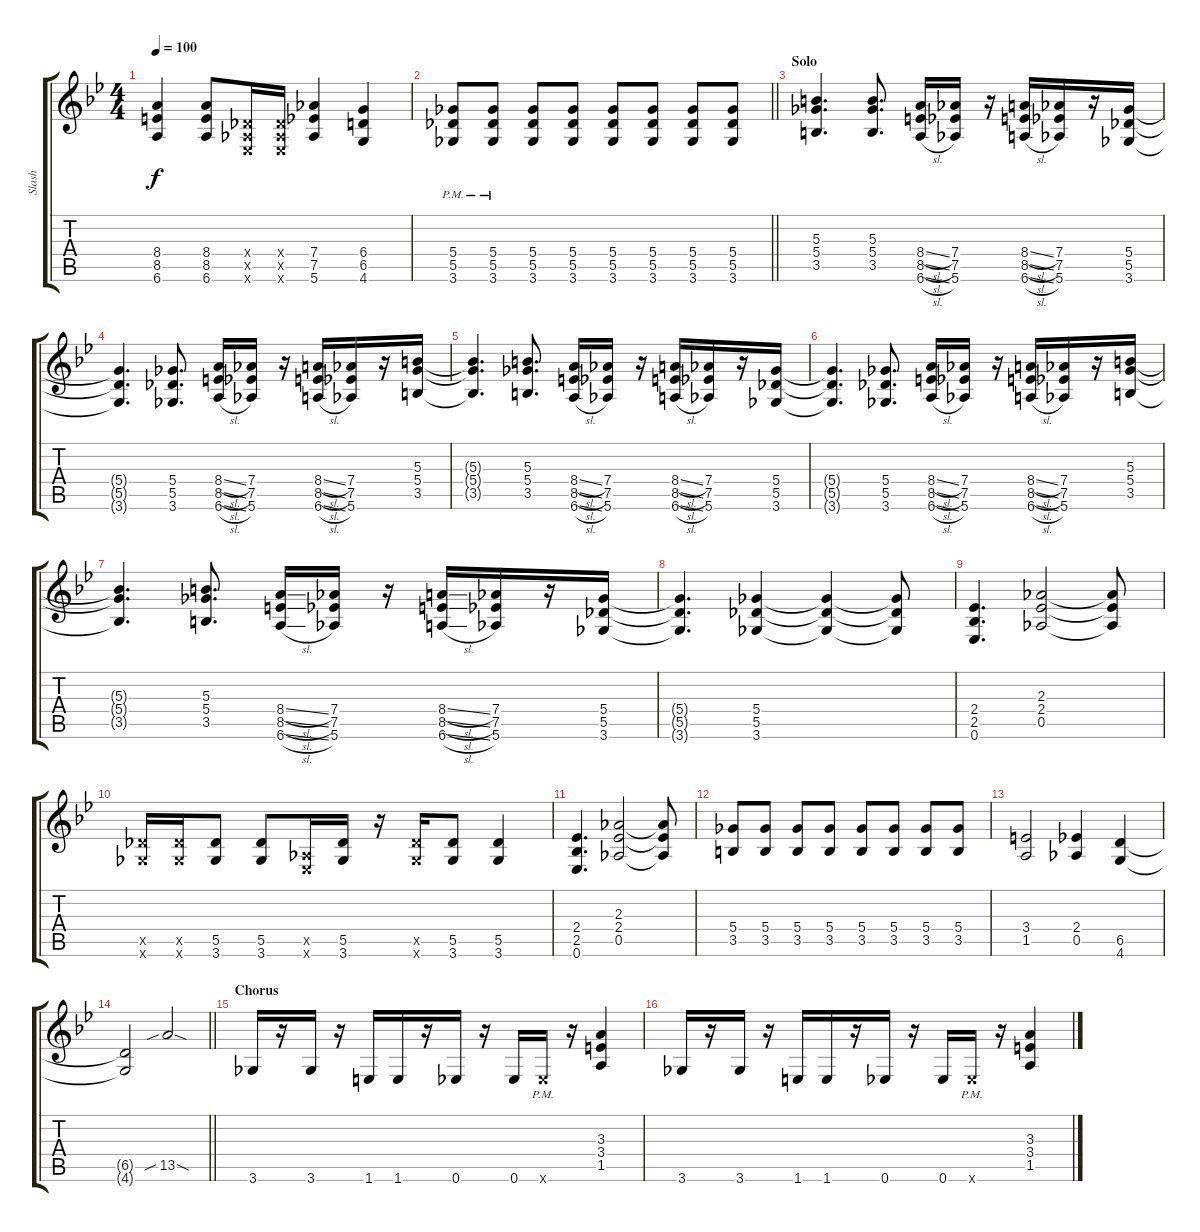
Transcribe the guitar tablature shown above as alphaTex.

\track ("Slash" "Slash") {instrument distortionguitar}
\staff {score tabs}
\tuning (Eb4 Bb3 Gb3 Db3 Ab2 Eb2) {hide}
\ts (4 4)
\tempo 100
\clef g2
\ks bb
(8.4 8.5 6.6).4{dy f} (8.4 8.5 6.6).8 (0.4{x} 0.5{x} 0.6{x}).16 (0.4{x} 0.5{x} 0.6{x}).16 (7.4 7.5 5.6).4 (6.4 6.5 4.6).4 |
\barLineRight lightlight
(5.4{pm} 5.5{pm} 3.6{pm}).8 (5.4{pm} 5.5{pm} 3.6{pm}).8 (5.4 5.5 3.6).8 (5.4 5.5 3.6).8 (5.4 5.5 3.6).8 (5.4 5.5 3.6).8 (5.4 5.5 3.6).8 (5.4 5.5 3.6).8 |
\section ("" "Solo")
(5.3 5.4 3.5).4{d} (5.3 5.4 3.5).8{d} (8.4{sl} 8.5{sl} 6.6{sl}).16 (7.4 7.5 5.6).16 r.16 (8.4{sl} 8.5{sl} 6.6{sl}).16 (7.4 7.5 5.6).16 r.16 (5.4 5.5 3.6).16 |
(5.4{t} 5.5{t} 3.6{t}).4{d} (5.4 5.5 3.6).8{d} (8.4{sl} 8.5{sl} 6.6{sl}).16 (7.4 7.5 5.6).16 r.16 (8.4{sl} 8.5{sl} 6.6{sl}).16 (7.4 7.5 5.6).16 r.16 (5.3 5.4 3.5).16 |
(5.3{t} 5.4{t} 3.5{t}).4{d} (5.3 5.4 3.5).8{d} (8.4{sl} 8.5{sl} 6.6{sl}).16 (7.4 7.5 5.6).16 r.16 (8.4{sl} 8.5{sl} 6.6{sl}).16 (7.4 7.5 5.6).16 r.16 (5.4 5.5 3.6).16 |
(5.4{t} 5.5{t} 3.6{t}).4{d} (5.4 5.5 3.6).8{d} (8.4{sl} 8.5{sl} 6.6{sl}).16 (7.4 7.5 5.6).16 r.16 (8.4{sl} 8.5{sl} 6.6{sl}).16 (7.4 7.5 5.6).16 r.16 (5.3 5.4 3.5).16 |
(5.3{t} 5.4{t} 3.5{t}).4{d} (5.3 5.4 3.5).8{d} (8.4{sl} 8.5{sl} 6.6{sl}).16 (7.4 7.5 5.6).16 r.16 (8.4{sl} 8.5{sl} 6.6{sl}).16 (7.4 7.5 5.6).16 r.16 (5.4 5.5 3.6).16 |
(5.4{t} 5.5{t} 3.6{t}).4{d} (5.4 5.5 3.6).4 (5.4{t} 5.5{t} 3.6{t}).4 (5.4{t} 5.5{t} 3.6{t}).8 |
(2.4 2.5 0.6).4{d} (2.3 2.4 0.5).2 (2.3{t} 2.4{t} 0.5{t}).8 |
(5.5{x} 3.6{x}).16 (5.5{x} 3.6{x}).16 (5.5 3.6).8 (5.5 3.6).8 (0.5{x} 0.6{x}).16 (5.5 3.6).16 r.16 (5.5{x} 3.6{x}).16 (5.5 3.6).8 (5.5 3.6).4 |
(2.4 2.5 0.6).4{d} (2.3 2.4 0.5).2 (2.3{t} 2.4{t} 0.5{t}).8 |
(5.4 3.5).8 (5.4 3.5).8 (5.4 3.5).8 (5.4 3.5).8 (5.4 3.5).8 (5.4 3.5).8 (5.4 3.5).8 (5.4 3.5).8 |
(3.4 1.5).2 (2.4 0.5).4 (6.5 4.6).4 |
\barLineRight lightlight
(6.5{t} 4.6{t}).2 13.5{sib sod}.2 |
\section ("" "Chorus")
3.6.16 r.16 3.6.16 r.16 1.6.16 1.6.16 r.16 0.6.16 r.16 0.6.16 0.6{pm x}.16 r.16 (3.3 3.4 1.5).4 |
3.6.16 r.16 3.6.16 r.16 1.6.16 1.6.16 r.16 0.6.16 r.16 0.6.16 0.6{pm x}.16 r.16 (3.3 3.4 1.5).4
